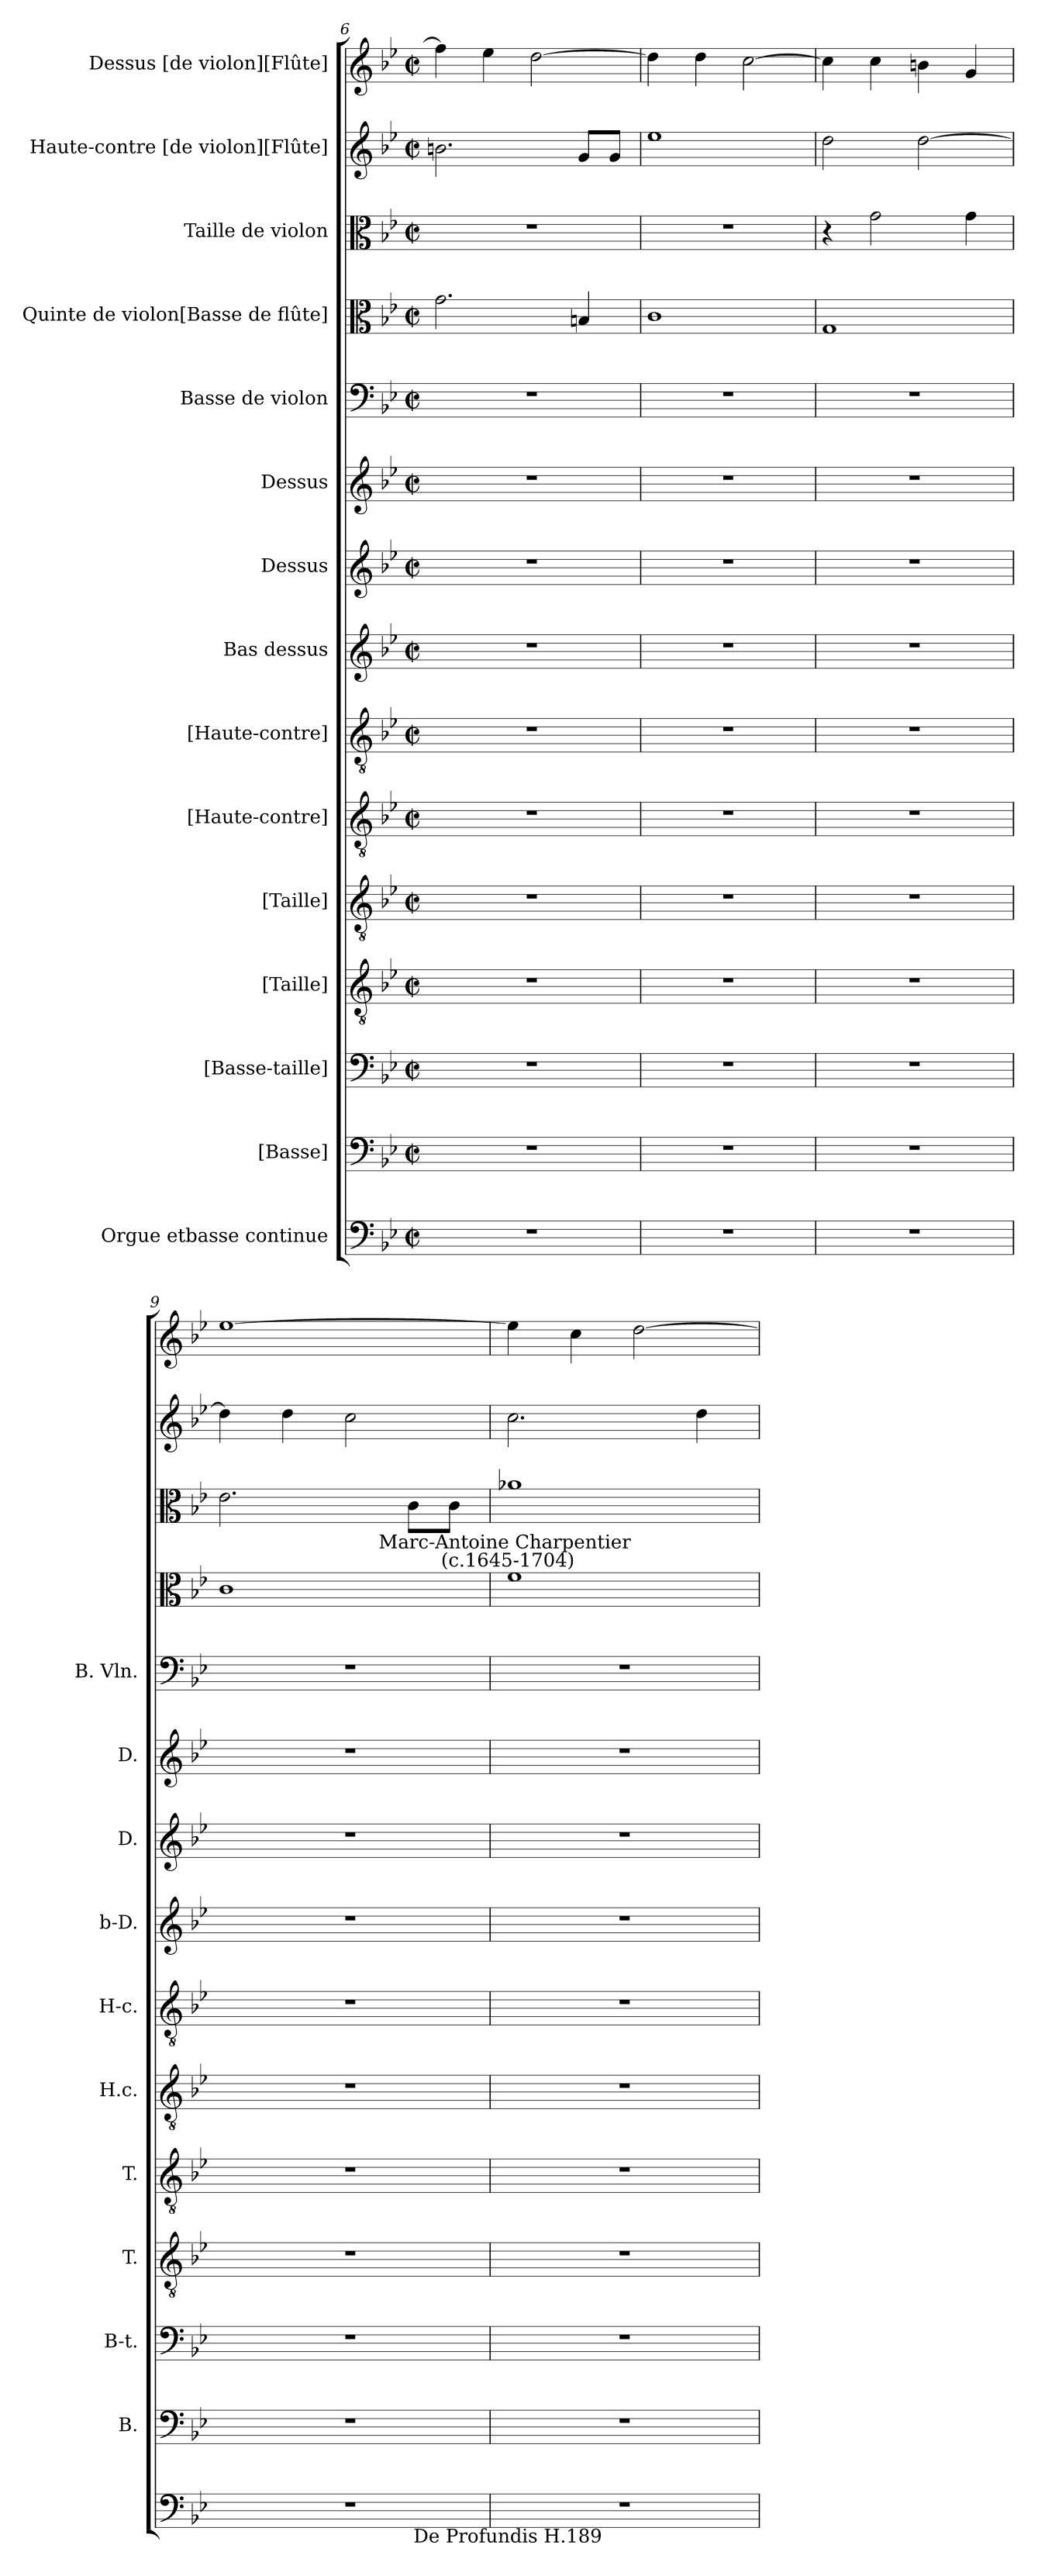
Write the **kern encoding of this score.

**kern	**kern	**kern	**kern	**kern	**kern	**kern	**kern	**kern	**kern	**kern	**kern	**kern	**kern	**kern
*part15	*part14	*part13	*part12	*part11	*part10	*part9	*part8	*part7	*part6	*part5	*part4	*part3	*part2	*part1
*staff15	*staff14	*staff13	*staff12	*staff11	*staff10	*staff9	*staff8	*staff7	*staff6	*staff5	*staff4	*staff3	*staff2	*staff1
*I"Orgue etbasse continue	*I"[Basse]	*I"[Basse-taille]	*I"[Taille]	*I"[Taille]	*I"[Haute-contre]	*I"[Haute-contre]	*I"Bas dessus	*I"Dessus	*I"Dessus	*I"Basse de violon	*I"Quinte de violon[Basse de flûte]	*I"Taille de violon	*I"Haute-contre [de violon][Flûte]	*I"Dessus [de violon][Flûte]
*	*I'B.	*I'B-t.	*I'T.	*I'T.	*I'H.c.	*I'H-c.	*I'b-D.	*I'D.	*I'D.	*I'B. Vln.	*	*	*	*
*clefF4	*clefF4	*clefF4	*clefGv2	*clefGv2	*clefGv2	*clefGv2	*clefG2	*clefG2	*clefG2	*clefF4	*clefC3	*clefC3	*clefG2	*clefG2
*	*	*	*ITrd7c12	*ITrd7c12	*ITrd7c12	*ITrd7c12	*	*	*	*ITrd7c12	*	*	*	*
*k[b-e-]	*k[b-e-]	*k[b-e-]	*k[b-e-]	*k[b-e-]	*k[b-e-]	*k[b-e-]	*k[b-e-]	*k[b-e-]	*k[b-e-]	*k[b-e-]	*k[b-e-]	*k[b-e-]	*k[b-e-]	*k[b-e-]
*g:	*g:	*g:	*g:	*g:	*g:	*g:	*g:	*g:	*g:	*g:	*g:	*g:	*g:	*g:
*M2/2	*M2/2	*M2/2	*M2/2	*M2/2	*M2/2	*M2/2	*M2/2	*M2/2	*M2/2	*M2/2	*M2/2	*M2/2	*M2/2	*M2/2
*met(c|)	*met(c|)	*met(c|)	*met(c|)	*met(c|)	*met(c|)	*met(c|)	*met(c|)	*met(c|)	*met(c|)	*met(c|)	*met(c|)	*met(c|)	*met(c|)	*met(c|)
=6	=6	=6	=6	=6	=6	=6	=6	=6	=6	=6	=6	=6	=6	=6
1r	1r	1r	1r	1r	1r	1r	1r	1r	1r	1r	2.g\	1r	2.bn\	4ff\]
.	.	.	.	.	.	.	.	.	.	.	.	.	.	4ee-\
.	.	.	.	.	.	.	.	.	.	.	.	.	.	[2dd\
.	.	.	.	.	.	.	.	.	.	.	4Bn/	.	8g/L	.
.	.	.	.	.	.	.	.	.	.	.	.	.	8g/J	.
!!LO:PB:g=z
=7	=7	=7	=7	=7	=7	=7	=7	=7	=7	=7	=7	=7	=7	=7
1r	1r	1r	1r	1r	1r	1r	1r	1r	1r	1r	1c	1r	1ee-	4dd\]
.	.	.	.	.	.	.	.	.	.	.	.	.	.	4dd\
.	.	.	.	.	.	.	.	.	.	.	.	.	.	[2cc\
=8	=8	=8	=8	=8	=8	=8	=8	=8	=8	=8	=8	=8	=8	=8
1r	1r	1r	1r	1r	1r	1r	1r	1r	1r	1r	1G	4r	2dd\	4cc\]
.	.	.	.	.	.	.	.	.	.	.	.	2g\	.	4cc\
.	.	.	.	.	.	.	.	.	.	.	.	.	[2dd\	4bn\
.	.	.	.	.	.	.	.	.	.	.	.	4g\	.	4g/
=9	=9	=9	=9	=9	=9	=9	=9	=9	=9	=9	=9	=9	=9	=9
1r	1r	1r	1r	1r	1r	1r	1r	1r	1r	1r	1c	2.e-\	4dd\]	[1ee-
.	.	.	.	.	.	.	.	.	.	.	.	.	4dd\	.
.	.	.	.	.	.	.	.	.	.	.	.	.	2cc\	.
.	.	.	.	.	.	.	.	.	.	.	.	8c\L	.	.
.	.	.	.	.	.	.	.	.	.	.	.	8c\J	.	.
=10	=10	=10	=10	=10	=10	=10	=10	=10	=10	=10	=10	=10	=10	=10
!	!	!	!	!	!	!	!	!	!	!	!LO:TX:a:cj:t=Marc-Antoine Charpentier \n(c.1645-1704)	!	!	!
!LO:TX:b:cj:t=De Profundis H.189	!	!	!	!	!	!	!	!	!	!	!	!	!	!
1r	1r	1r	1r	1r	1r	1r	1r	1r	1r	1r	1f	1a-X	2.cc\	4ee-\]
.	.	.	.	.	.	.	.	.	.	.	.	.	.	4cc\
.	.	.	.	.	.	.	.	.	.	.	.	.	.	[2dd\
.	.	.	.	.	.	.	.	.	.	.	.	.	4dd\	.
=	=	=	=	=	=	=	=	=	=	=	=	=	=	=
*-	*-	*-	*-	*-	*-	*-	*-	*-	*-	*-	*-	*-	*-	*-
